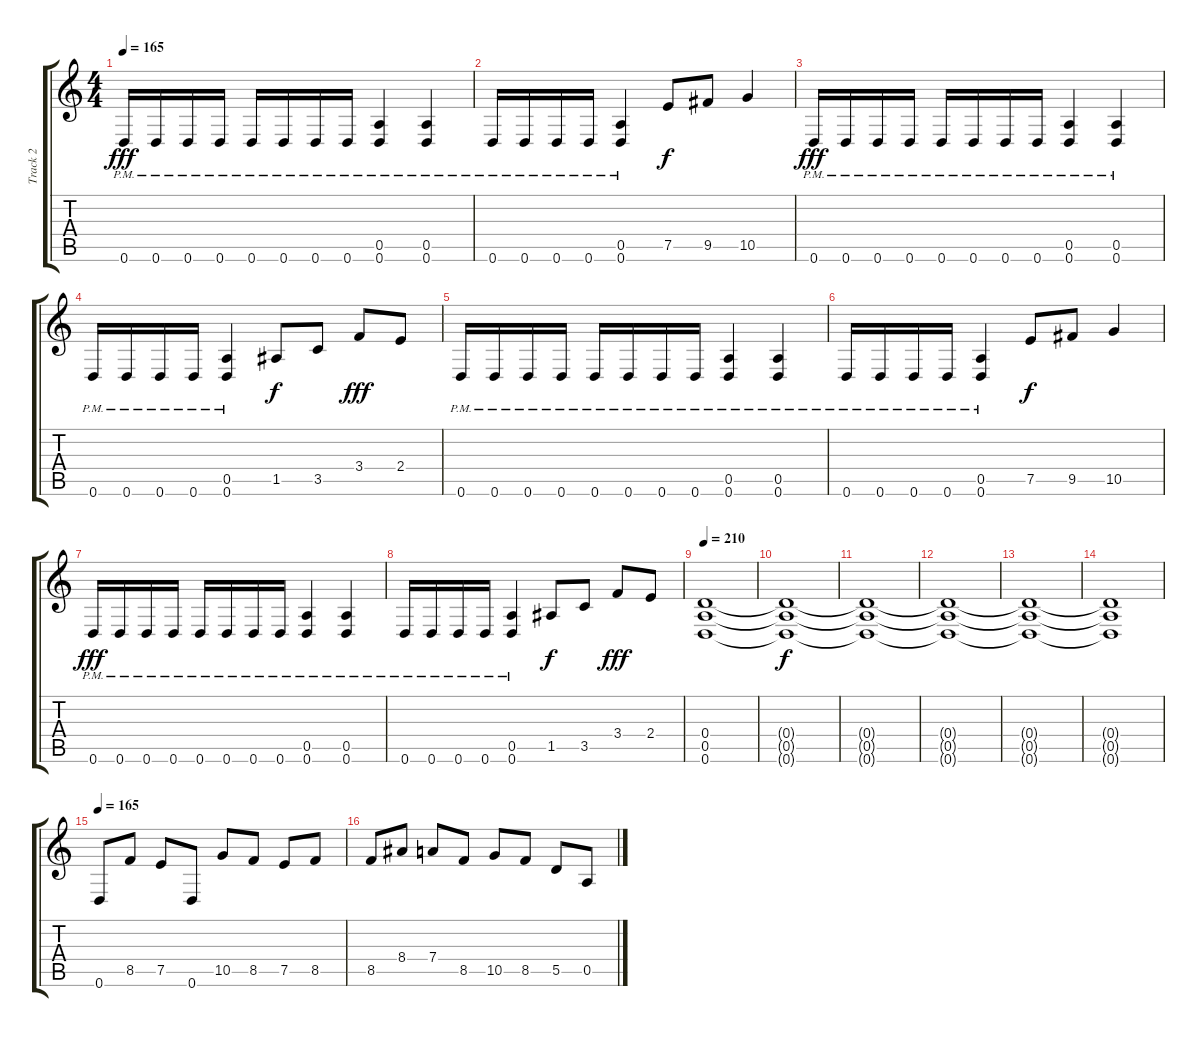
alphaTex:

\track ("Track 2" "Track 2") {instrument distortionguitar}
\staff {score tabs}
\tuning (E4 B3 G3 D3 A2 D2) {hide}
\ts (4 4)
\tempo 165
\clef g2
\ks c
0.6{pm}.16{dy fff} 0.6{pm}.16 0.6{pm}.16 0.6{pm}.16 0.6{pm}.16 0.6{pm}.16 0.6{pm}.16 0.6{pm}.16 (0.5{pm} 0.6{pm}).4 (0.5{pm} 0.6{pm}).4 |
0.6{pm}.16 0.6{pm}.16 0.6{pm}.16 0.6{pm}.16 (0.5{pm} 0.6{pm}).4 7.5.8{dy f} 9.5.8 10.5.4 |
0.6{pm}.16{dy fff} 0.6{pm}.16 0.6{pm}.16 0.6{pm}.16 0.6{pm}.16 0.6{pm}.16 0.6{pm}.16 0.6{pm}.16 (0.5{pm} 0.6{pm}).4 (0.5{pm} 0.6{pm}).4 |
0.6{pm}.16 0.6{pm}.16 0.6{pm}.16 0.6{pm}.16 (0.5{pm} 0.6{pm}).4 1.5.8{dy f} 3.5.8 3.4.8{dy fff} 2.4.8 |
0.6{pm}.16 0.6{pm}.16 0.6{pm}.16 0.6{pm}.16 0.6{pm}.16 0.6{pm}.16 0.6{pm}.16 0.6{pm}.16 (0.5{pm} 0.6{pm}).4 (0.5{pm} 0.6{pm}).4 |
0.6{pm}.16 0.6{pm}.16 0.6{pm}.16 0.6{pm}.16 (0.5{pm} 0.6{pm}).4 7.5.8{dy f} 9.5.8 10.5.4 |
0.6{pm}.16{dy fff} 0.6{pm}.16 0.6{pm}.16 0.6{pm}.16 0.6{pm}.16 0.6{pm}.16 0.6{pm}.16 0.6{pm}.16 (0.5{pm} 0.6{pm}).4 (0.5{pm} 0.6{pm}).4 |
0.6{pm}.16 0.6{pm}.16 0.6{pm}.16 0.6{pm}.16 (0.5{pm} 0.6{pm}).4 1.5.8{dy f} 3.5.8 3.4.8{dy fff} 2.4.8 |
\tempo 210
(0.4 0.5 0.6).1 |
(0.4{t} 0.5{t} 0.6{t}).1{dy f} |
(0.4{t} 0.5{t} 0.6{t}).1 |
(0.4{t} 0.5{t} 0.6{t}).1 |
(0.4{t} 0.5{t} 0.6{t}).1 |
(0.4{t} 0.5{t} 0.6{t}).1 |
\tempo 165
0.6.8 8.5.8 7.5.8 0.6.8 10.5.8 8.5.8 7.5.8 8.5.8 |
8.5.8 8.4.8 7.4.8 8.5.8 10.5.8 8.5.8 5.5.8 0.5.8
